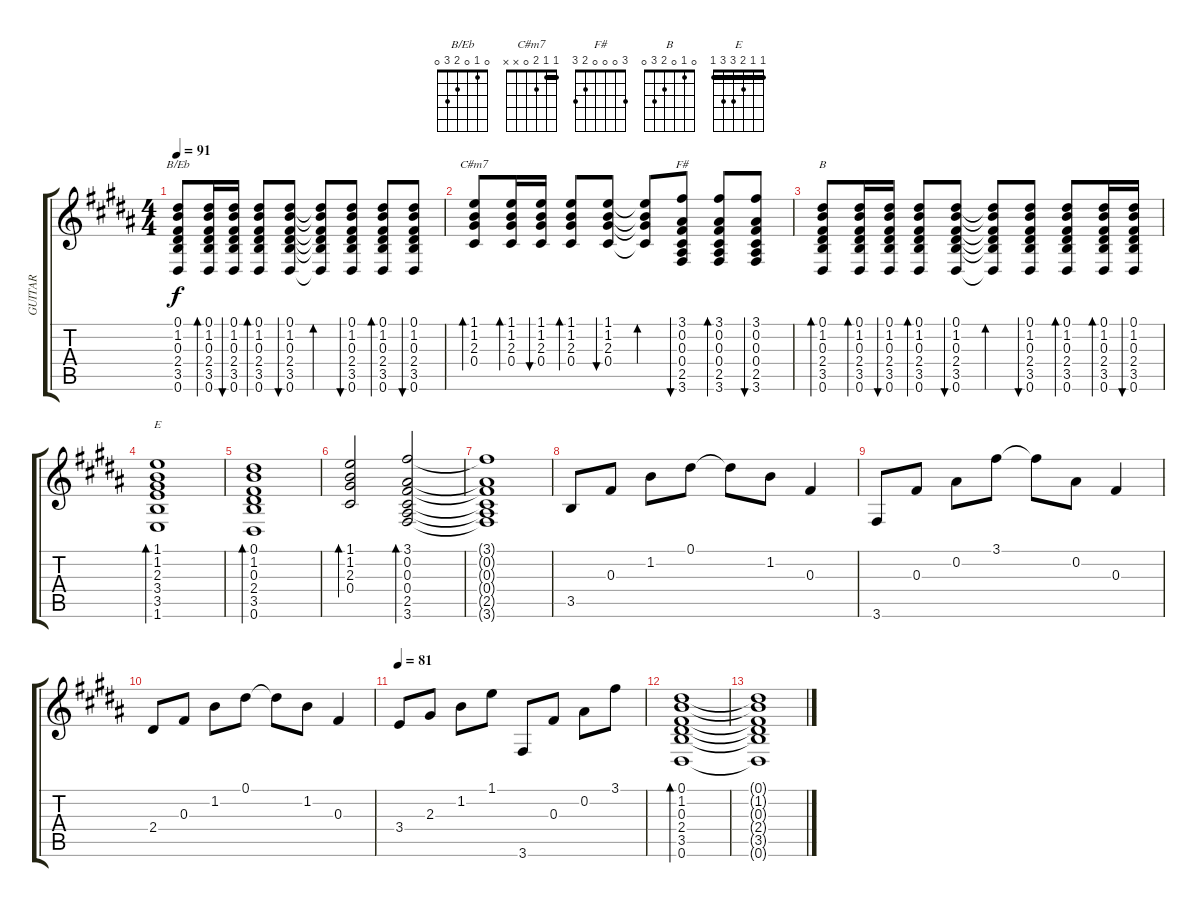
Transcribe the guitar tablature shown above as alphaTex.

\track ("GUITAR" "GUITAR") {instrument acousticguitarnylon}
\staff {score tabs}
\tuning (Eb4 Bb3 Gb3 Db3 Ab2 Eb2) {hide}
\chord ("B/Eb" 0 1 0 2 3 0)
\chord ("C#m7" 1 1 2 0 x x) {barre 1}
\chord ("F#" 3 0 0 0 2 3)
\chord ("B" 0 1 0 2 3 0)
\chord ("E" 1 1 2 3 3 1) {barre 1}
\ts (4 4)
\tempo 91
\clef g2
\ks b
(0.1 1.2 0.3 2.4 3.5 0.6).8{ch "B/Eb" dy f} (0.1 1.2 0.3 2.4 3.5 0.6).16{bd 60} (0.1 1.2 0.3 2.4 3.5 0.6).16{bu 60} (0.1 1.2 0.3 2.4 3.5 0.6).8{bd 60} (0.1 1.2 0.3 2.4 3.5 0.6).8{bu 60} (0.1{t} 1.2{t} 0.3{t} 2.4{t} 3.5{t} 0.6{t}).8{bd 60} (0.1 1.2 0.3 2.4 3.5 0.6).8{bu 60} (0.1 1.2 0.3 2.4 3.5 0.6).8{bd 60} (0.1 1.2 0.3 2.4 3.5 0.6).8{bu 60} |
(1.1 1.2 2.3 0.4).8{bd 60 ch "C#m7"} (1.1 1.2 2.3 0.4).16{bd 60} (1.1 1.2 2.3 0.4).16{bu 60} (1.1 1.2 2.3 0.4).8{bd 60} (1.1 1.2 2.3 0.4).8{bu 60} (1.1{t} 1.2{t} 2.3{t} 0.4{t}).8{bd 60} (3.1 0.2 0.3 0.4 2.5 3.6).8{bu 60 ch "F#"} (3.1 0.2 0.3 0.4 2.5 3.6).8{bd 60} (3.1 0.2 0.3 0.4 2.5 3.6).8{bu 60} |
(0.1 1.2 0.3 2.4 3.5 0.6).8{bd 60 ch "B"} (0.1 1.2 0.3 2.4 3.5 0.6).16{bd 60} (0.1 1.2 0.3 2.4 3.5 0.6).16{bu 60} (0.1 1.2 0.3 2.4 3.5 0.6).8{bd 60} (0.1 1.2 0.3 2.4 3.5 0.6).8{bu 60} (0.1{t} 1.2{t} 0.3{t} 2.4{t} 3.5{t} 0.6{t}).8{bd 60} (0.1 1.2 0.3 2.4 3.5 0.6).8{bu 60} (0.1 1.2 0.3 2.4 3.5 0.6).8{bd 60} (0.1 1.2 0.3 2.4 3.5 0.6).16{bd 60} (0.1 1.2 0.3 2.4 3.5 0.6).16{bu 60} |
(1.1 1.2 2.3 3.4 3.5 1.6).1{bd 240 ch "E"} |
(0.1 1.2 0.3 2.4 3.5 0.6).1{bd 240} |
(1.1 1.2 2.3 0.4).2{bd 240} (3.1 0.2 0.3 0.4 2.5 3.6).2{bd 240} |
(3.1{t} 0.2{t} 0.3{t} 0.4{t} 2.5{t} 3.6{t}).1 |
3.5.8 0.3.8 1.2.8 0.1.8 0.1{t}.8 1.2.8 0.3.4 |
3.6.8 0.3.8 0.2.8 3.1.8 3.1{t}.8 0.2.8 0.3.4 |
2.4.8 0.3.8 1.2.8 0.1.8 0.1{t}.8 1.2.8 0.3.4 |
\tempo 81
3.4.8 2.3.8 1.2.8 1.1.8 3.6.8 0.3.8 0.2.8 3.1.8 |
(0.1 1.2 0.3 2.4 3.5 0.6).1{bd 480} |
(0.1{t} 1.2{t} 0.3{t} 2.4{t} 3.5{t} 0.6{t}).1
